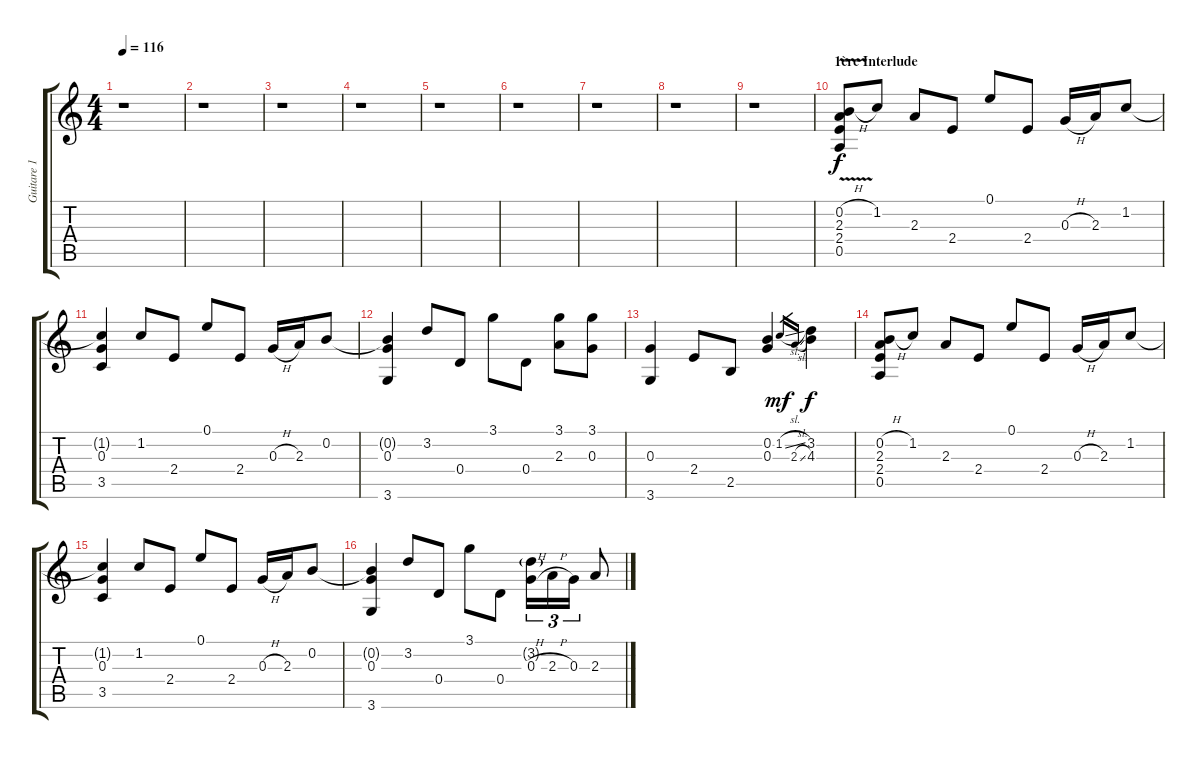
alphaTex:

\track ("Guitare 1 " "Guitare 1 ") {instrument acousticguitarsteel}
\staff {score tabs}
\tuning (E4 B3 G3 D3 A2 E2) {hide}
\ts (4 4)
\tempo 116
\clef g2
\ks c
r.1{dy f} |
r.1 |
r.1 |
r.1 |
r.1 |
r.1 |
r.1 |
r.1 |
r.1 |
\section ("" "1ère Interlude")
(0.2{h} 2.3{v} 2.4{v} 0.5).8 1.2.8 2.3.8 2.4.8 0.1.8 2.4.8 0.3{h}.16 2.3.16 1.2.8 |
(1.2{t} 0.3 3.5).4 1.2.8 2.4.8 0.1.8 2.4.8 0.3{h}.16 2.3.16 0.2.8 |
(0.2{t} 0.3 3.6).4 3.2.8 0.4.8 3.1.8 0.4.8 (3.1 2.3).8 (3.1 0.3).8 |
(0.3 3.6).4 2.4.8 2.5.8 (0.2 0.3).4 1.2{sl}.16{gr dy mf} 2.3{sl}.16{gr} (3.2 4.3).4{dy f} |
(0.2{h} 2.3 2.4 0.5).8 1.2.8 2.3.8 2.4.8 0.1.8 2.4.8 0.3{h}.16 2.3.16 1.2.8 |
(1.2{t} 0.3 3.5).4 1.2.8 2.4.8 0.1.8 2.4.8 0.3{h}.16 2.3.16 0.2.8 |
(0.2{t} 0.3 3.6).4 3.2.8 0.4.8 3.1.8 0.4.8 (3.2{g} 0.3{h}).16{tu (3 2)} 2.3{h}.16{tu (3 2)} 0.3.16{tu (3 2)} 2.3.8
